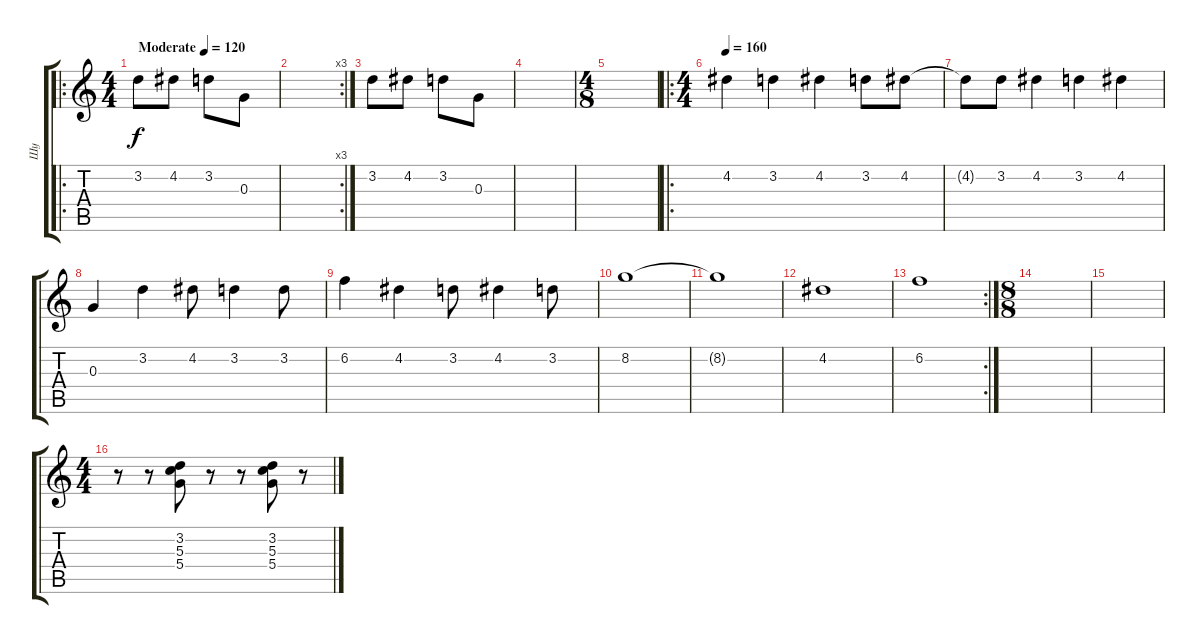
\track ("Шу" "Шу") {instrument overdrivenguitar}
\staff {score tabs}
\tuning (E4 B3 G3 D3 A2 E2) {hide}
\ro
\ts (4 4)
\tempo (120 "Moderate")
\tempo 160
\tempo (120 "Moderate")
\clef g2
\ks c
3.2.8{dy f instrument electricguitarjazz} 4.2.8 3.2.8 0.3.8 |
\rc 3
|
3.2.8 4.2.8 3.2.8 0.3.8 |
|
\ts (4 8)
|
\ro
\ts (4 4)
\tempo 190
\tempo 160
4.2.4{instrument overdrivenguitar} 3.2.4 4.2.4 3.2.8 4.2.8 |
4.2{t}.8 3.2.8 4.2.4 3.2.4 4.2.4 |
0.3.4 3.2.4 4.2.8 3.2.4 3.2.8 |
6.2.4 4.2.4 3.2.8 4.2.4 3.2.8 |
8.2.1 |
8.2{t}.1 |
4.2.1 |
\rc 2
6.2.1 |
\ts (8 8)
|
|
\ts (4 4)
r.8 r.8 (3.2 5.3 5.4).8 r.8 r.8 (3.2 5.3 5.4).8 r.8
